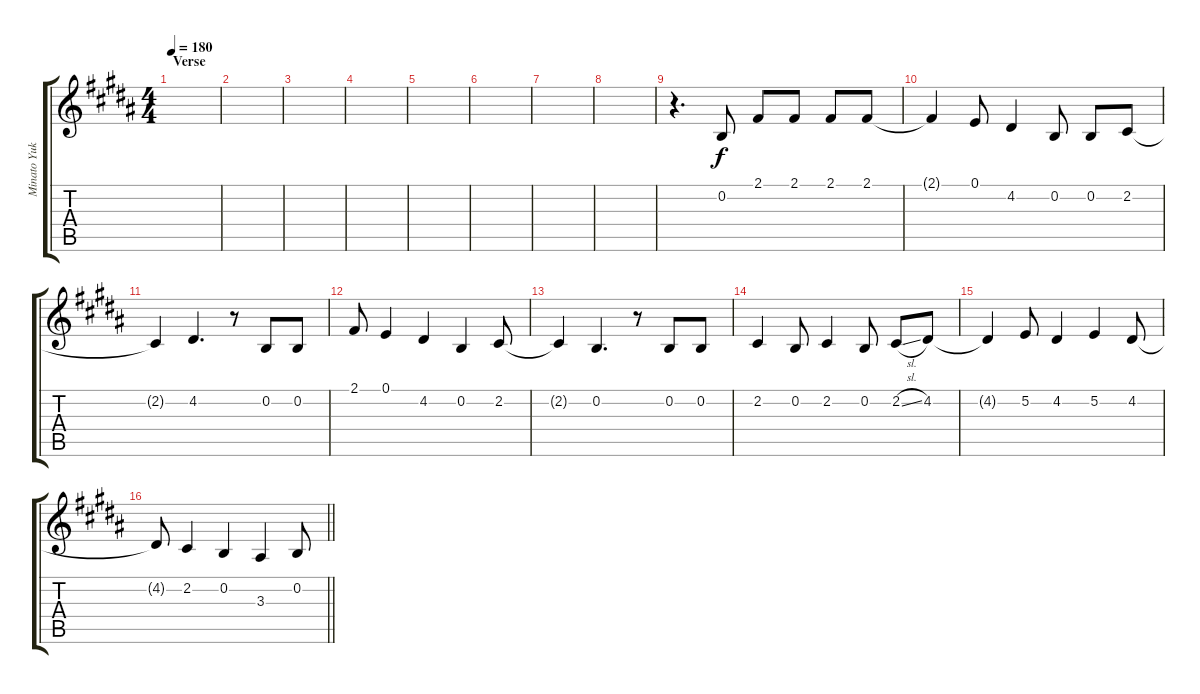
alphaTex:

\track ("Minato Yukina" "Minato Yuk") {instrument clarinet}
\staff {score tabs}
\tuning (E4 B3 G3 D3 A2 E2) {hide}
\ts (4 4)
\section ("" "Verse")
\tempo 180
\clef g2
\ks b
|
|
|
|
|
|
|
|
r.4{d} 0.2.8 2.1.8 2.1.8 2.1.8 2.1.8 |
2.1{t}.4 0.1.8 4.2.4 0.2.8 0.2.8 2.2.8 |
2.2{t}.4 4.2.4{d} r.8 0.2.8 0.2.8 |
2.1.8 0.1.4 4.2.4 0.2.4 2.2.8 |
2.2{t}.4 0.2.4{d} r.8 0.2.8 0.2.8 |
2.2.4 0.2.8 2.2.4 0.2.8 2.2{sl}.8 4.2.8 |
4.2{t}.4 5.2.8 4.2.4 5.2.4 4.2.8 |
\barLineRight lightlight
4.2{t}.8 2.2.4 0.2.4 3.3.4 0.2.8
